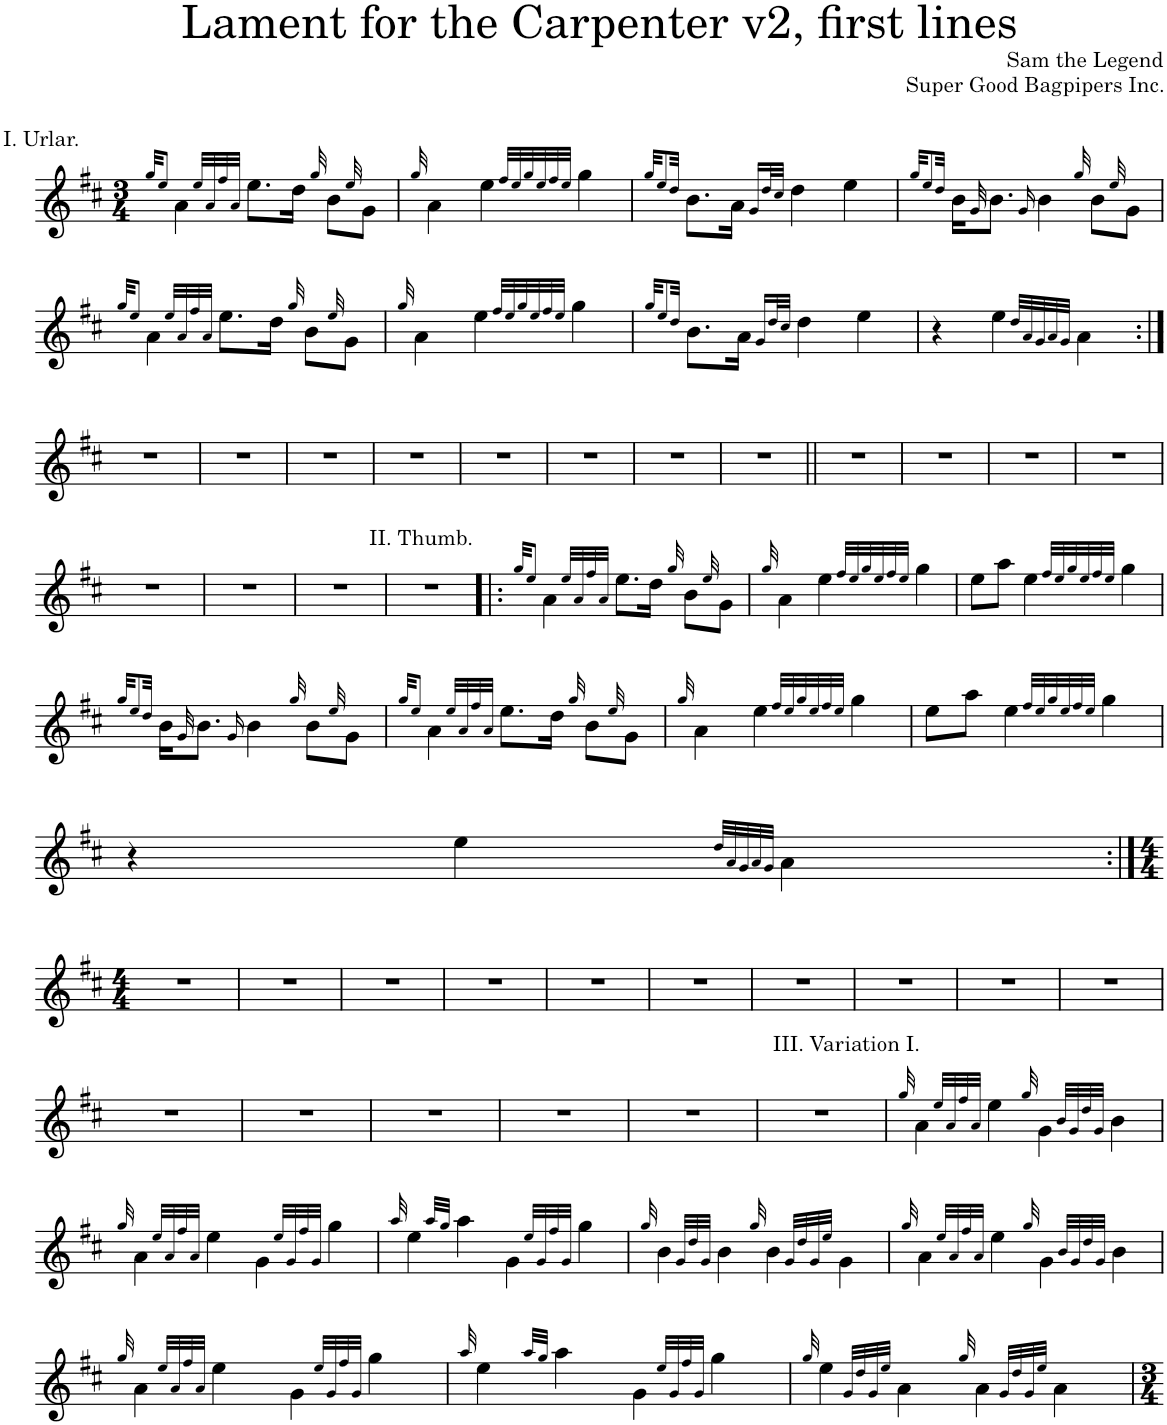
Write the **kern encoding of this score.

**kern
*part1
*staff1
*I"Piano
*I'Pno.
*clefG2
*k[f#c#]
*M3/4
=1
32qgg/KKL
8qee/J
!LO:TX:a:t=I. Urlar.
4a\
32qee/LLL
32qa/
32qff#/
32qa/JJJ
8.ee\L
16dd\Jk
32qgg/
8b\L
32qee/
8g\J
=2
32qgg/
4a\
4ee\
32qff#/LLL
32qee/
32qgg/
32qee/
32qff#/
32qee/JJJ
4gg\
=3
32qgg/KKL
8qee/
32qdd/Jkk
8.b\L
16a\Jk
16qg/LL
32qdd/L
32qcc#/JJJ
4dd\
4ee\
=4
32qgg/KKL
8qee/
32qdd/Jkk
16b\KL
32qg/
8.b\J
16qg/
4b\
32qgg/
8b\L
32qee/
8g\J
!!LO:LB:g=z
=5
32qgg/KKL
8qee/J
4a\
32qee/LLL
32qa/
32qff#/
32qa/JJJ
8.ee\L
16dd\Jk
32qgg/
8b\L
32qee/
8g\J
=6
32qgg/
4a\
4ee\
32qff#/LLL
32qee/
32qgg/
32qee/
32qff#/
32qee/JJJ
4gg\
=7
32qgg/KKL
8qee/
32qdd/Jkk
8.b\L
16a\Jk
16qg/LL
32qdd/L
32qcc#/JJJ
4dd\
4ee\
=8
4r
4ee\
32qdd/LLL
32qa/
32qg/
32qa/
32qg/JJJ
4a\
!!LO:LB:g=z
=9:|!
2.r
=10
2.r
=11
2.r
=12
2.r
=13
2.r
=14
2.r
=15
2.r
=16
2.r
=17||
2.r
=18
2.r
=19
2.r
=20
2.r
!!LO:LB:g=z
=21
2.r
=22
2.r
=23
2.r
=24
2.r
=25|!:
32qgg/KKL
8qee/J
!LO:TX:a:t=II. Thumb.
4a\
32qee/LLL
32qa/
32qff#/
32qa/JJJ
8.ee\L
16dd\Jk
32qgg/
8b\L
32qee/
8g\J
=26
32qgg/
4a\
4ee\
32qff#/LLL
32qee/
32qgg/
32qee/
32qff#/
32qee/JJJ
4gg\
=27
8ee\L
8aa\J
4ee\
32qff#/LLL
32qee/
32qgg/
32qee/
32qff#/
32qee/JJJ
4gg\
!!LO:LB:g=z
=28
32qgg/KKL
8qee/
32qdd/Jkk
16b\KL
32qg/
8.b\J
16qg/
4b\
32qgg/
8b\L
32qee/
8g\J
=29
32qgg/KKL
8qee/J
4a\
32qee/LLL
32qa/
32qff#/
32qa/JJJ
8.ee\L
16dd\Jk
32qgg/
8b\L
32qee/
8g\J
=30
32qgg/
4a\
4ee\
32qff#/LLL
32qee/
32qgg/
32qee/
32qff#/
32qee/JJJ
4gg\
=31
8ee\L
8aa\J
4ee\
32qff#/LLL
32qee/
32qgg/
32qee/
32qff#/
32qee/JJJ
4gg\
!!LO:LB:g=z
=32
4r
4ee\
32qdd/LLL
32qa/
32qg/
32qa/
32qg/JJJ
4a\
!!LO:LB:g=z
=33:|!
*M4/4
1r
=34
1r
=35
1r
=36
1r
=37
1r
=38
1r
=39
1r
=40
1r
=41
1r
=42
1r
!!LO:LB:g=z
=43
1r
=44
1r
=45
1r
=46
1r
=47
1r
=48
1r
=49
32qgg/
!LO:TX:a:t=III. Variation I.
4a\
32qee/LLL
32qa/
32qff#/
32qa/JJJ
4ee\
32qgg/
4g\
32qb/LLL
32qg/
32qdd/
32qg/JJJ
4b\
!!LO:LB:g=z
=50
32qgg/
4a\
32qee/LLL
32qa/
32qff#/
32qa/JJJ
4ee\
4g\
32qee/LLL
32qg/
32qff#/
32qg/JJJ
4gg\
=51
32qaa/
4ee\
32qaa/LLL
32qgg/JJJ
4aa\
4g\
32qee/LLL
32qg/
32qff#/
32qg/JJJ
4gg\
=52
32qgg/
4b\
32qg/LLL
32qdd/
32qg/JJJ
4b\
32qgg/
4b\
32qg/LLL
32qdd/
32qg/
32qee/JJJ
4g\
=53
32qgg/
4a\
32qee/LLL
32qa/
32qff#/
32qa/JJJ
4ee\
32qgg/
4g\
32qb/LLL
32qg/
32qdd/
32qg/JJJ
4b\
!!LO:LB:g=z
=54
32qgg/
4a\
32qee/LLL
32qa/
32qff#/
32qa/JJJ
4ee\
4g\
32qee/LLL
32qg/
32qff#/
32qg/JJJ
4gg\
=55
32qaa/
4ee\
32qaa/LLL
32qgg/JJJ
4aa\
4g\
32qee/LLL
32qg/
32qff#/
32qg/JJJ
4gg\
=56
32qgg/
4ee\
32qg/LLL
32qdd/
32qg/
32qee/JJJ
4a\
32qgg/
4a\
32qg/LLL
32qdd/
32qg/
32qee/JJJ
4a\
=
*-
